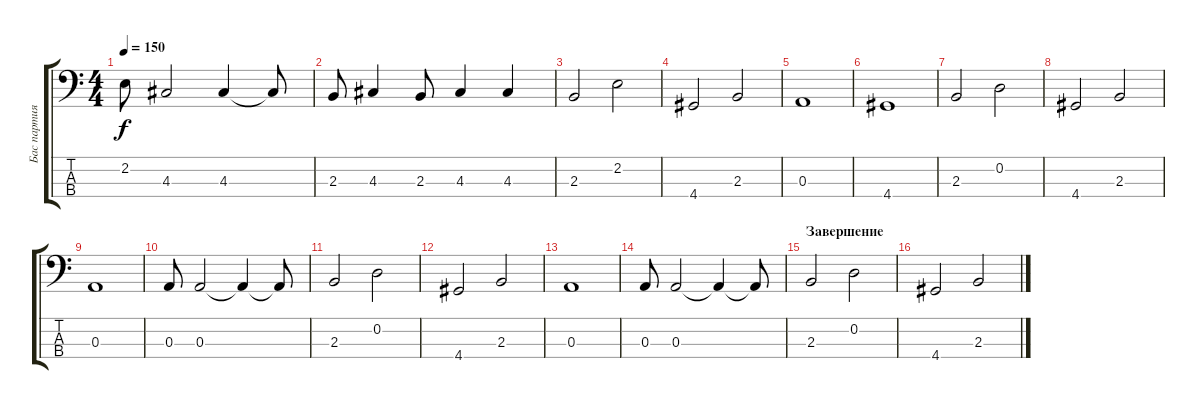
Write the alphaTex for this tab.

\track ("Бас партия" "Бас партия") {instrument electricbasspick}
\staff {score tabs}
\tuning (G2 D2 A1 E1) {hide}
\ts (4 4)
\tempo 150
\clef f4
\ks c
2.2.8{dy f} 4.3.2 4.3.4 4.3{t}.8 |
2.3.8 4.3.4 2.3.8 4.3.4 4.3.4 |
2.3.2 2.2.2 |
4.4.2 2.3.2 |
0.3.1 |
4.4.1 |
2.3.2 0.2.2 |
4.4.2 2.3.2 |
0.3.1 |
0.3.8 0.3.2 0.3{t}.4 0.3{t}.8 |
2.3.2 0.2.2 |
4.4.2 2.3.2 |
0.3.1 |
0.3.8 0.3.2 0.3{t}.4 0.3{t}.8 |
\section ("" "Завершение")
2.3.2 0.2.2 |
4.4.2 2.3.2
